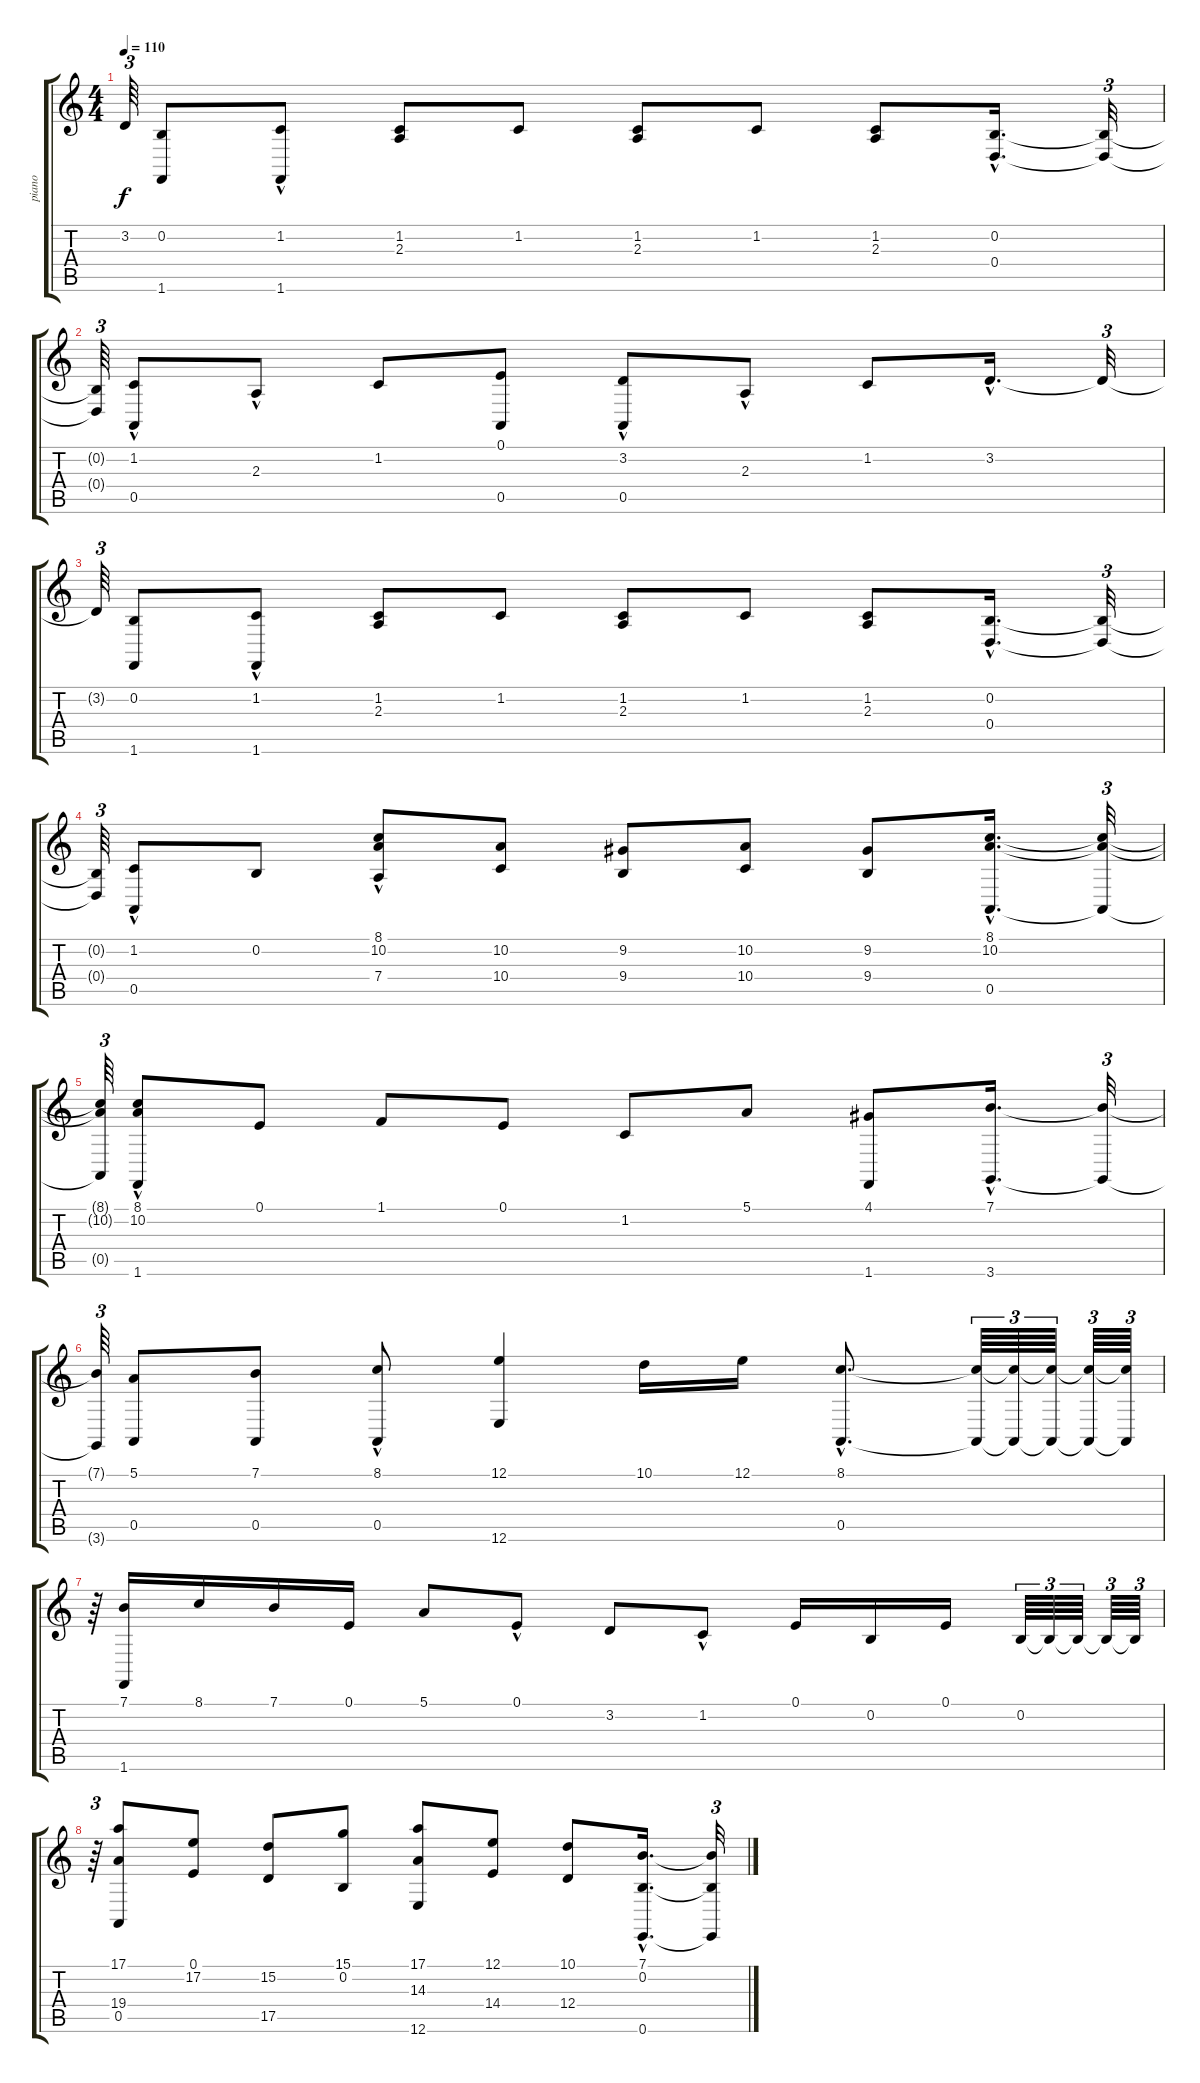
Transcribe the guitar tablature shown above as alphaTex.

\track ("piano" "piano") {instrument acousticgrandpiano}
\staff {score tabs}
\tuning (E4 B3 G3 D3 A2 E2) {hide}
\ts (4 4)
\tempo 110
\clef g2
\ks c
3.2{t}.64{tu (3 2) dy f} (0.2 1.6).8 (1.2 1.6{hac}).8 (1.2 2.3).8 1.2.8 (1.2 2.3).8 1.2.8 (1.2 2.3).8 (0.2{hac} 0.4{hac}).16{d} (0.2{t} 0.4{t}).32{tu (3 2)} |
(0.2{t} 0.4{t}).64{tu (3 2)} (1.2 0.5{hac}).8 2.3{hac}.8 1.2.8 (0.1 0.5).8 (3.2 0.5{hac}).8 2.3{hac}.8 1.2.8 3.2{hac}.16{d} 3.2{t}.32{tu (3 2)} |
3.2{t}.64{tu (3 2)} (0.2 1.6).8 (1.2 1.6{hac}).8 (1.2 2.3).8 1.2.8 (1.2 2.3).8 1.2.8 (1.2 2.3).8 (0.2{hac} 0.4{hac}).16{d} (0.2{t} 0.4{t}).32{tu (3 2)} |
(0.2{t} 0.4{t}).64{tu (3 2)} (1.2 0.5{hac}).8 0.2.8 (8.1 10.2 7.4{hac}).8 (10.2 10.4).8 (9.2 9.4).8 (10.2 10.4).8 (9.2 9.4).8 (8.1{hac} 10.2{hac} 0.5{hac}).16{d} (8.1{t} 10.2{t} 0.5{t}).32{tu (3 2)} |
(8.1{t} 10.2{t} 0.5{t}).64{tu (3 2)} (8.1 10.2 1.6{hac}).8 0.1.8 1.1.8 0.1.8 1.2.8 5.1.8 (4.1 1.6).8 (7.1{hac} 3.6{hac}).16{d} (7.1{t} 3.6{t}).32{tu (3 2)} |
(7.1{t} 3.6{t}).64{tu (3 2)} (5.1 0.5).8 (7.1 0.5).8 (8.1 0.5{hac}).8 (12.1 12.6).4 10.1.16 12.1.16 (8.1{hac} 0.5{hac}).8{d} (8.1{t} 0.5{t}).64{tu (3 2)} (8.1{t} 0.5{t}).64{tu (3 2)} (8.1{t} 0.5{t}).64{tu (3 2)} (8.1{t} 0.5{t}).64{tu (3 2)} (8.1{t} 0.5{t}).64{tu (3 2)} |
r.64{tu (3 2)} (7.1 1.6).16 8.1.16 7.1.16 0.1.16 5.1.8 0.1{hac}.8 3.2.8 1.2{hac}.8 0.1.16 0.2.16 0.1.16 0.2.64{tu (3 2)} 0.2{t}.64{tu (3 2)} 0.2{t}.64{tu (3 2)} 0.2{t}.64{tu (3 2)} 0.2{t}.64{tu (3 2)} |
r.64{tu (3 2)} (17.1 19.4 0.5).8 (0.1 17.2).8 (15.2 17.5).8 (15.1 0.2).8 (17.1 14.3 12.6).8 (12.1 14.4).8 (10.1 12.4).8 (7.1{hac} 0.2{hac} 0.6{hac}).16{d} (7.1{t} 0.2{t} 0.6{t}).32{tu (3 2)}
